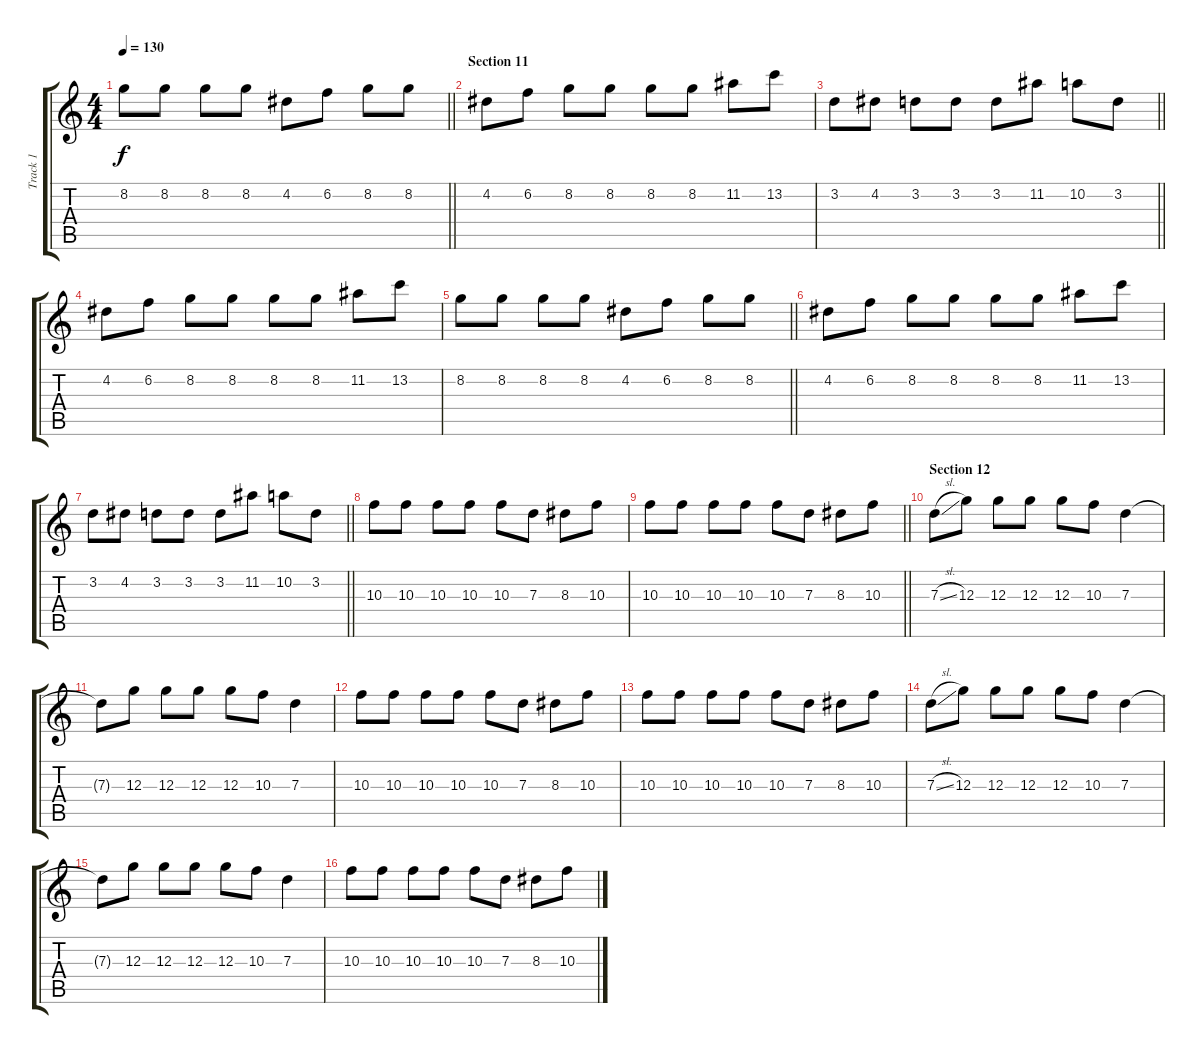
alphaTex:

\track ("Track 1" "Track 1") {instrument distortionguitar}
\staff {score tabs}
\tuning (E4 B3 G3 D3 A2 E2) {hide}
\ts (4 4)
\tempo 130
\clef g2
\barLineRight lightlight
\ks c
8.2.8{dy f} 8.2.8 8.2.8 8.2.8 4.2.8 6.2.8 8.2.8 8.2.8 |
\section ("" "Section 11")
4.2.8 6.2.8 8.2.8 8.2.8 8.2.8 8.2.8 11.2.8 13.2.8 |
\barLineRight lightlight
3.2.8 4.2.8 3.2.8 3.2.8 3.2.8 11.2.8 10.2.8 3.2.8 |
4.2.8 6.2.8 8.2.8 8.2.8 8.2.8 8.2.8 11.2.8 13.2.8 |
\barLineRight lightlight
8.2.8 8.2.8 8.2.8 8.2.8 4.2.8 6.2.8 8.2.8 8.2.8 |
4.2.8 6.2.8 8.2.8 8.2.8 8.2.8 8.2.8 11.2.8 13.2.8 |
\barLineRight lightlight
3.2.8 4.2.8 3.2.8 3.2.8 3.2.8 11.2.8 10.2.8 3.2.8 |
10.3.8 10.3.8 10.3.8 10.3.8 10.3.8 7.3.8 8.3.8 10.3.8 |
\barLineRight lightlight
10.3.8 10.3.8 10.3.8 10.3.8 10.3.8 7.3.8 8.3.8 10.3.8 |
\section ("" "Section 12")
7.3{sl}.8 12.3.8 12.3.8 12.3.8 12.3.8 10.3.8 7.3.4 |
7.3{t}.8 12.3.8 12.3.8 12.3.8 12.3.8 10.3.8 7.3.4 |
10.3.8 10.3.8 10.3.8 10.3.8 10.3.8 7.3.8 8.3.8 10.3.8 |
10.3.8 10.3.8 10.3.8 10.3.8 10.3.8 7.3.8 8.3.8 10.3.8 |
7.3{sl}.8 12.3.8 12.3.8 12.3.8 12.3.8 10.3.8 7.3.4 |
7.3{t}.8 12.3.8 12.3.8 12.3.8 12.3.8 10.3.8 7.3.4 |
10.3.8 10.3.8 10.3.8 10.3.8 10.3.8 7.3.8 8.3.8 10.3.8
